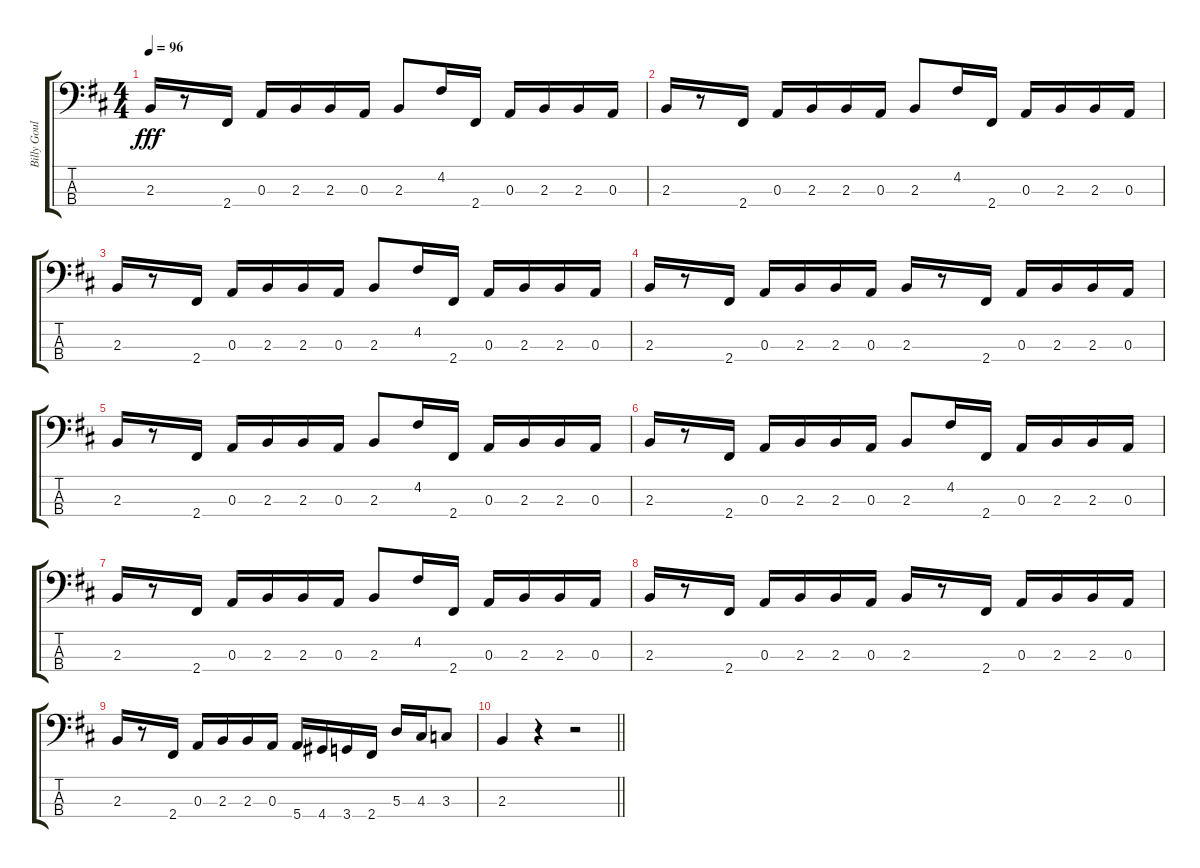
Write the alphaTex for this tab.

\track ("Billy Gould" "Billy Goul") {instrument electricbasspick}
\staff {score tabs}
\tuning (G2 D2 A1 E1) {hide}
\ts (4 4)
\tempo 96
\clef f4
\ks d
2.3.16{dy fff} r.8 2.4.16 0.3.16 2.3.16 2.3.16 0.3.16 2.3.8 4.2.16 2.4.16 0.3.16 2.3.16 2.3.16 0.3.16 |
2.3.16 r.8 2.4.16 0.3.16 2.3.16 2.3.16 0.3.16 2.3.8 4.2.16 2.4.16 0.3.16 2.3.16 2.3.16 0.3.16 |
2.3.16 r.8 2.4.16 0.3.16 2.3.16 2.3.16 0.3.16 2.3.8 4.2.16 2.4.16 0.3.16 2.3.16 2.3.16 0.3.16 |
2.3.16 r.8 2.4.16 0.3.16 2.3.16 2.3.16 0.3.16 2.3.16 r.8 2.4.16 0.3.16 2.3.16 2.3.16 0.3.16 |
2.3.16 r.8 2.4.16 0.3.16 2.3.16 2.3.16 0.3.16 2.3.8 4.2.16 2.4.16 0.3.16 2.3.16 2.3.16 0.3.16 |
2.3.16 r.8 2.4.16 0.3.16 2.3.16 2.3.16 0.3.16 2.3.8 4.2.16 2.4.16 0.3.16 2.3.16 2.3.16 0.3.16 |
2.3.16 r.8 2.4.16 0.3.16 2.3.16 2.3.16 0.3.16 2.3.8 4.2.16 2.4.16 0.3.16 2.3.16 2.3.16 0.3.16 |
2.3.16 r.8 2.4.16 0.3.16 2.3.16 2.3.16 0.3.16 2.3.16 r.8 2.4.16 0.3.16 2.3.16 2.3.16 0.3.16 |
2.3.16 r.8 2.4.16 0.3.16 2.3.16 2.3.16 0.3.16 5.4.16 4.4.16 3.4.16 2.4.16 5.3.16 4.3.16 3.3.8 |
\barLineRight lightlight
2.3.4 r.4 r.2
